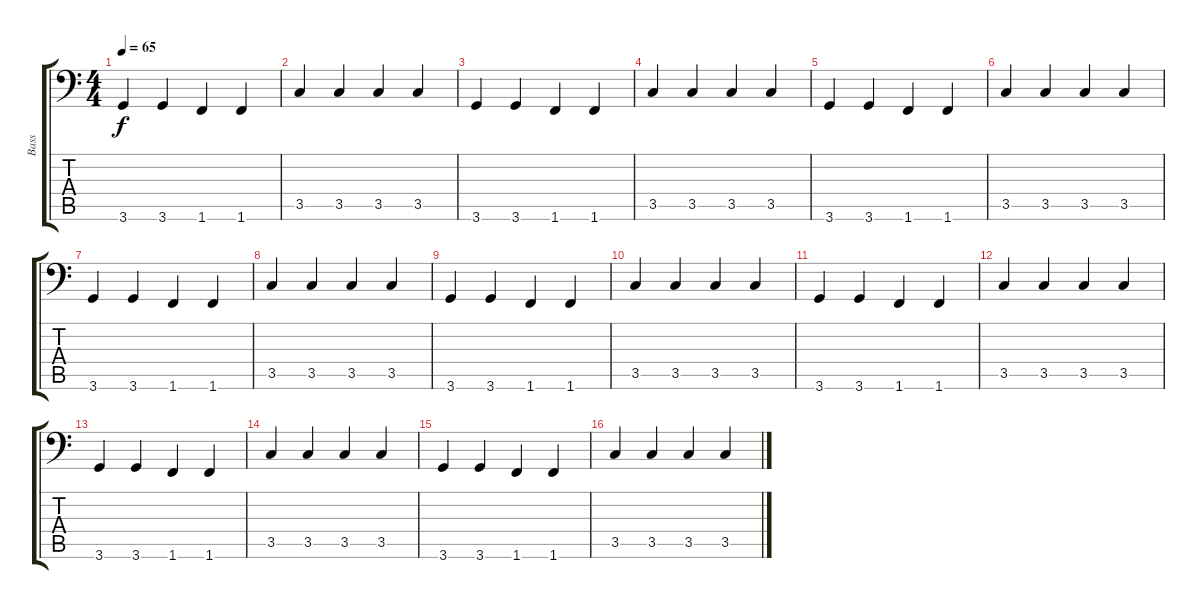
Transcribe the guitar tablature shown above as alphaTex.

\track ("Bass" "Bass") {instrument acousticbass}
\staff {score tabs}
\tuning (E3 B2 G2 D2 A1 E1) {hide}
\ts (4 4)
\tempo 65
\clef f4
\ks c
3.6.4{dy f} 3.6.4 1.6.4 1.6.4 |
3.5.4 3.5.4 3.5.4 3.5.4 |
3.6.4 3.6.4 1.6.4 1.6.4 |
3.5.4 3.5.4 3.5.4 3.5.4 |
3.6.4 3.6.4 1.6.4 1.6.4 |
3.5.4 3.5.4 3.5.4 3.5.4 |
3.6.4 3.6.4 1.6.4 1.6.4 |
3.5.4 3.5.4 3.5.4 3.5.4 |
3.6.4 3.6.4 1.6.4 1.6.4 |
3.5.4 3.5.4 3.5.4 3.5.4 |
3.6.4 3.6.4 1.6.4 1.6.4 |
3.5.4 3.5.4 3.5.4 3.5.4 |
3.6.4 3.6.4 1.6.4 1.6.4 |
3.5.4 3.5.4 3.5.4 3.5.4 |
3.6.4 3.6.4 1.6.4 1.6.4 |
3.5.4 3.5.4 3.5.4 3.5.4
